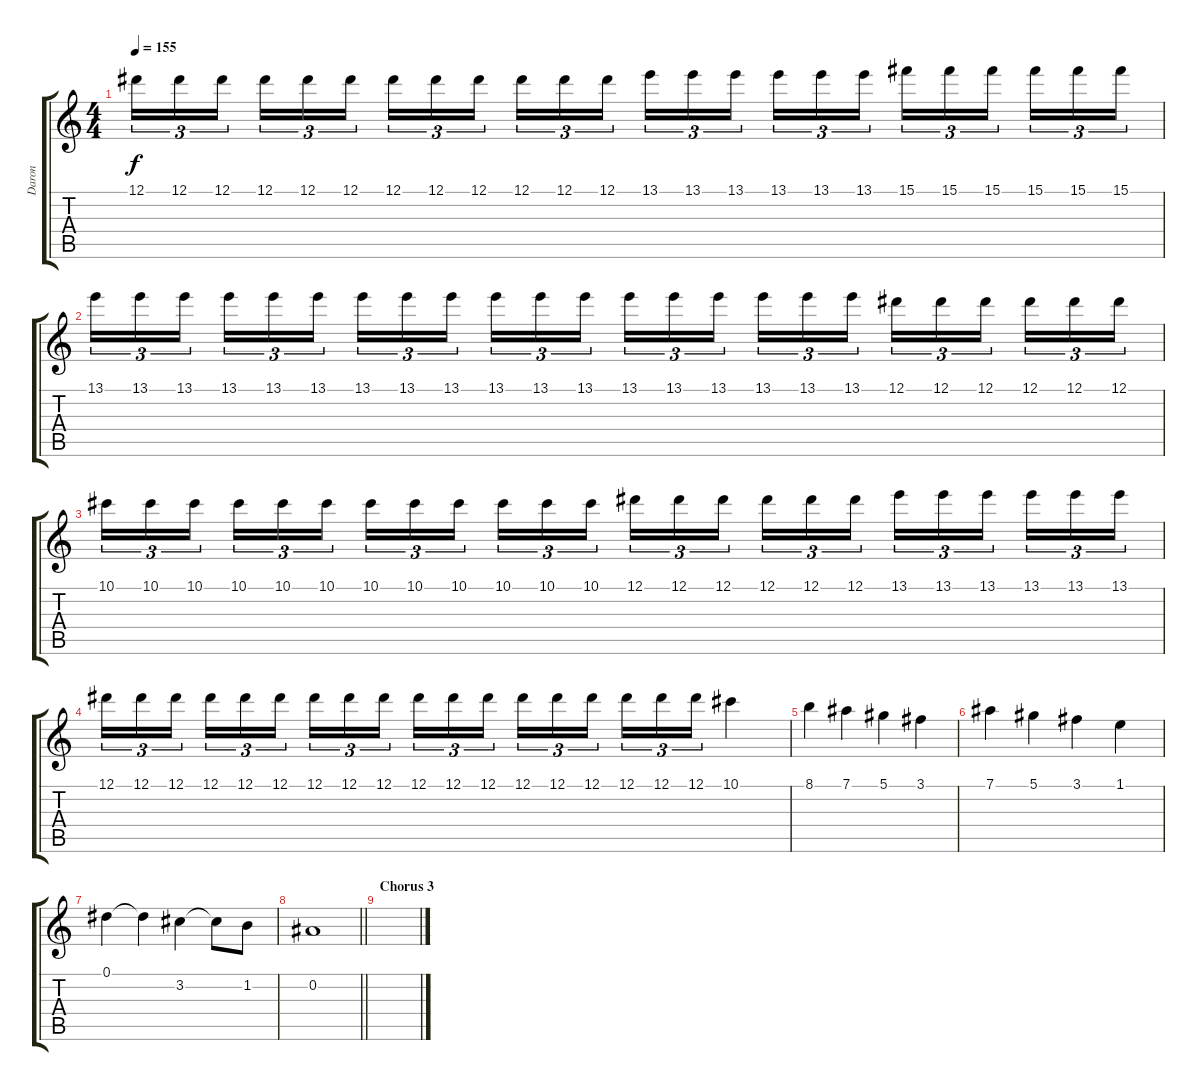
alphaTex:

\track ("Daron" "Daron") {instrument overdrivenguitar}
\staff {score tabs}
\tuning (Eb4 Bb3 Gb3 Db3 Ab2 Db2) {hide}
\ts (4 4)
\tempo 155
\clef g2
\ks c
12.1.16{tu (3 2) dy f} 12.1.16{tu (3 2)} 12.1.16{tu (3 2) beam splitsecondary} 12.1.16{tu (3 2)} 12.1.16{tu (3 2)} 12.1.16{tu (3 2)} 12.1.16{tu (3 2)} 12.1.16{tu (3 2)} 12.1.16{tu (3 2) beam splitsecondary} 12.1.16{tu (3 2)} 12.1.16{tu (3 2)} 12.1.16{tu (3 2)} 13.1.16{tu (3 2)} 13.1.16{tu (3 2)} 13.1.16{tu (3 2) beam splitsecondary} 13.1.16{tu (3 2)} 13.1.16{tu (3 2)} 13.1.16{tu (3 2)} 15.1.16{tu (3 2)} 15.1.16{tu (3 2)} 15.1.16{tu (3 2) beam splitsecondary} 15.1.16{tu (3 2)} 15.1.16{tu (3 2)} 15.1.16{tu (3 2)} |
13.1.16{tu (3 2)} 13.1.16{tu (3 2)} 13.1.16{tu (3 2) beam splitsecondary} 13.1.16{tu (3 2)} 13.1.16{tu (3 2)} 13.1.16{tu (3 2)} 13.1.16{tu (3 2)} 13.1.16{tu (3 2)} 13.1.16{tu (3 2) beam splitsecondary} 13.1.16{tu (3 2)} 13.1.16{tu (3 2)} 13.1.16{tu (3 2)} 13.1.16{tu (3 2)} 13.1.16{tu (3 2)} 13.1.16{tu (3 2) beam splitsecondary} 13.1.16{tu (3 2)} 13.1.16{tu (3 2)} 13.1.16{tu (3 2)} 12.1.16{tu (3 2)} 12.1.16{tu (3 2)} 12.1.16{tu (3 2) beam splitsecondary} 12.1.16{tu (3 2)} 12.1.16{tu (3 2)} 12.1.16{tu (3 2)} |
10.1.16{tu (3 2)} 10.1.16{tu (3 2)} 10.1.16{tu (3 2) beam splitsecondary} 10.1.16{tu (3 2)} 10.1.16{tu (3 2)} 10.1.16{tu (3 2)} 10.1.16{tu (3 2)} 10.1.16{tu (3 2)} 10.1.16{tu (3 2) beam splitsecondary} 10.1.16{tu (3 2)} 10.1.16{tu (3 2)} 10.1.16{tu (3 2)} 12.1.16{tu (3 2)} 12.1.16{tu (3 2)} 12.1.16{tu (3 2) beam splitsecondary} 12.1.16{tu (3 2)} 12.1.16{tu (3 2)} 12.1.16{tu (3 2)} 13.1.16{tu (3 2)} 13.1.16{tu (3 2)} 13.1.16{tu (3 2) beam splitsecondary} 13.1.16{tu (3 2)} 13.1.16{tu (3 2)} 13.1.16{tu (3 2)} |
12.1.16{tu (3 2)} 12.1.16{tu (3 2)} 12.1.16{tu (3 2) beam splitsecondary} 12.1.16{tu (3 2)} 12.1.16{tu (3 2)} 12.1.16{tu (3 2)} 12.1.16{tu (3 2)} 12.1.16{tu (3 2)} 12.1.16{tu (3 2) beam splitsecondary} 12.1.16{tu (3 2)} 12.1.16{tu (3 2)} 12.1.16{tu (3 2)} 12.1.16{tu (3 2)} 12.1.16{tu (3 2)} 12.1.16{tu (3 2) beam splitsecondary} 12.1.16{tu (3 2)} 12.1.16{tu (3 2)} 12.1.16{tu (3 2)} 10.1.4 |
8.1.4 7.1.4 5.1.4 3.1.4 |
7.1.4 5.1.4 3.1.4 1.1.4 |
0.1.4 0.1{t}.4 3.2.4 3.2{t}.8 1.2.8 |
\barLineRight lightlight
0.2.1 |
\section ("" "Chorus 3")
